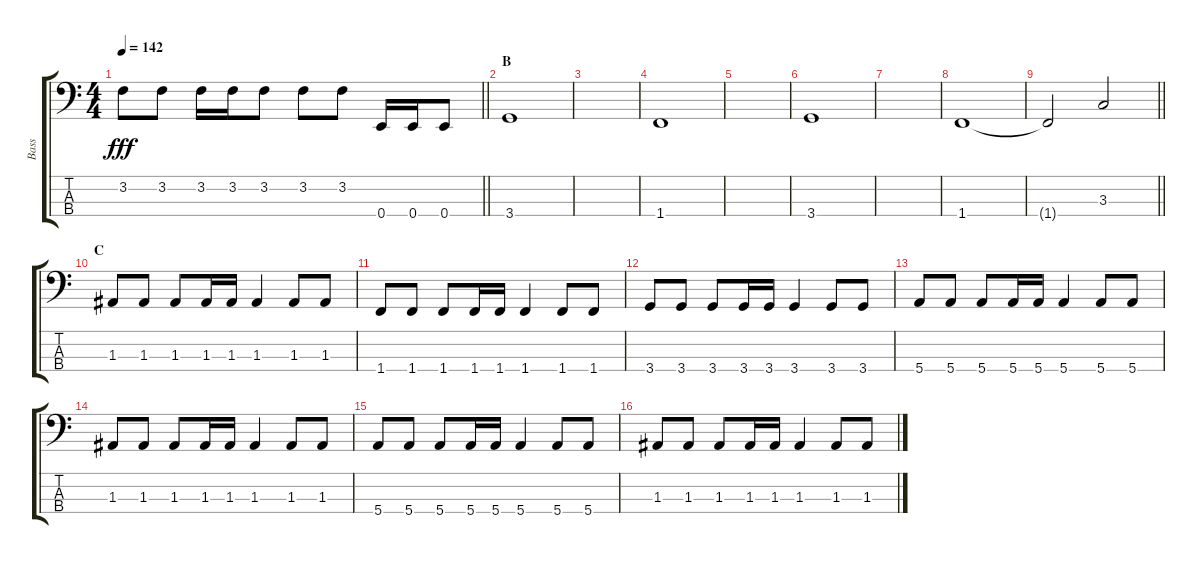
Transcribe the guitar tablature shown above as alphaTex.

\track ("Bass" "Bass") {instrument electricbasspick}
\staff {score tabs}
\tuning (G2 D2 A1 E1) {hide}
\ts (4 4)
\tempo 142
\clef f4
\barLineRight lightlight
\ks c
3.2.8{dy fff} 3.2.8 3.2.16 3.2.16 3.2.8 3.2.8 3.2.8 0.4.16 0.4.16 0.4.8 |
\section ("" "B")
3.4.1 |
|
1.4.1 |
|
3.4.1 |
|
1.4.1 |
\barLineRight lightlight
1.4{t}.2 3.3.2 |
\section ("" "C")
1.3.8 1.3.8 1.3.8 1.3.16 1.3.16 1.3.4 1.3.8 1.3.8 |
1.4.8 1.4.8 1.4.8 1.4.16 1.4.16 1.4.4 1.4.8 1.4.8 |
3.4.8 3.4.8 3.4.8 3.4.16 3.4.16 3.4.4 3.4.8 3.4.8 |
5.4.8 5.4.8 5.4.8 5.4.16 5.4.16 5.4.4 5.4.8 5.4.8 |
1.3.8 1.3.8 1.3.8 1.3.16 1.3.16 1.3.4 1.3.8 1.3.8 |
5.4.8 5.4.8 5.4.8 5.4.16 5.4.16 5.4.4 5.4.8 5.4.8 |
1.3.8 1.3.8 1.3.8 1.3.16 1.3.16 1.3.4 1.3.8 1.3.8
